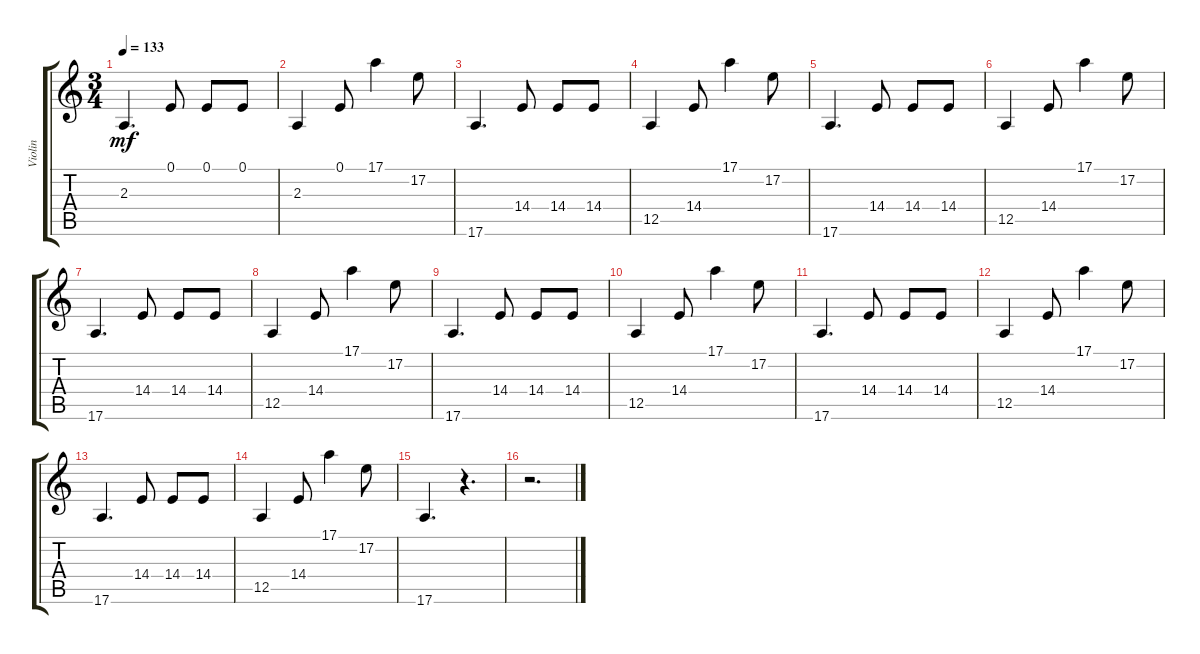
\track ("Violin" "Violin") {instrument violin}
\staff {score tabs}
\tuning (E4 B3 G3 D3 A2 E2) {hide}
\ts (3 4)
\tempo 133
\clef g2
\ks c
2.3.4{d dy mf} 0.1.8 0.1.8 0.1.8 |
2.3.4 0.1.8 17.1.4 17.2.8 |
17.6.4{d} 14.4.8 14.4.8 14.4.8 |
12.5.4 14.4.8 17.1.4 17.2.8 |
17.6.4{d} 14.4.8 14.4.8 14.4.8 |
12.5.4 14.4.8 17.1.4 17.2.8 |
17.6.4{d} 14.4.8 14.4.8 14.4.8 |
12.5.4 14.4.8 17.1.4 17.2.8 |
17.6.4{d} 14.4.8 14.4.8 14.4.8 |
12.5.4 14.4.8 17.1.4 17.2.8 |
17.6.4{d} 14.4.8 14.4.8 14.4.8 |
12.5.4 14.4.8 17.1.4 17.2.8 |
17.6.4{d} 14.4.8 14.4.8 14.4.8 |
12.5.4 14.4.8 17.1.4 17.2.8 |
17.6.4{d} r.4{d} |
r.2{d}
